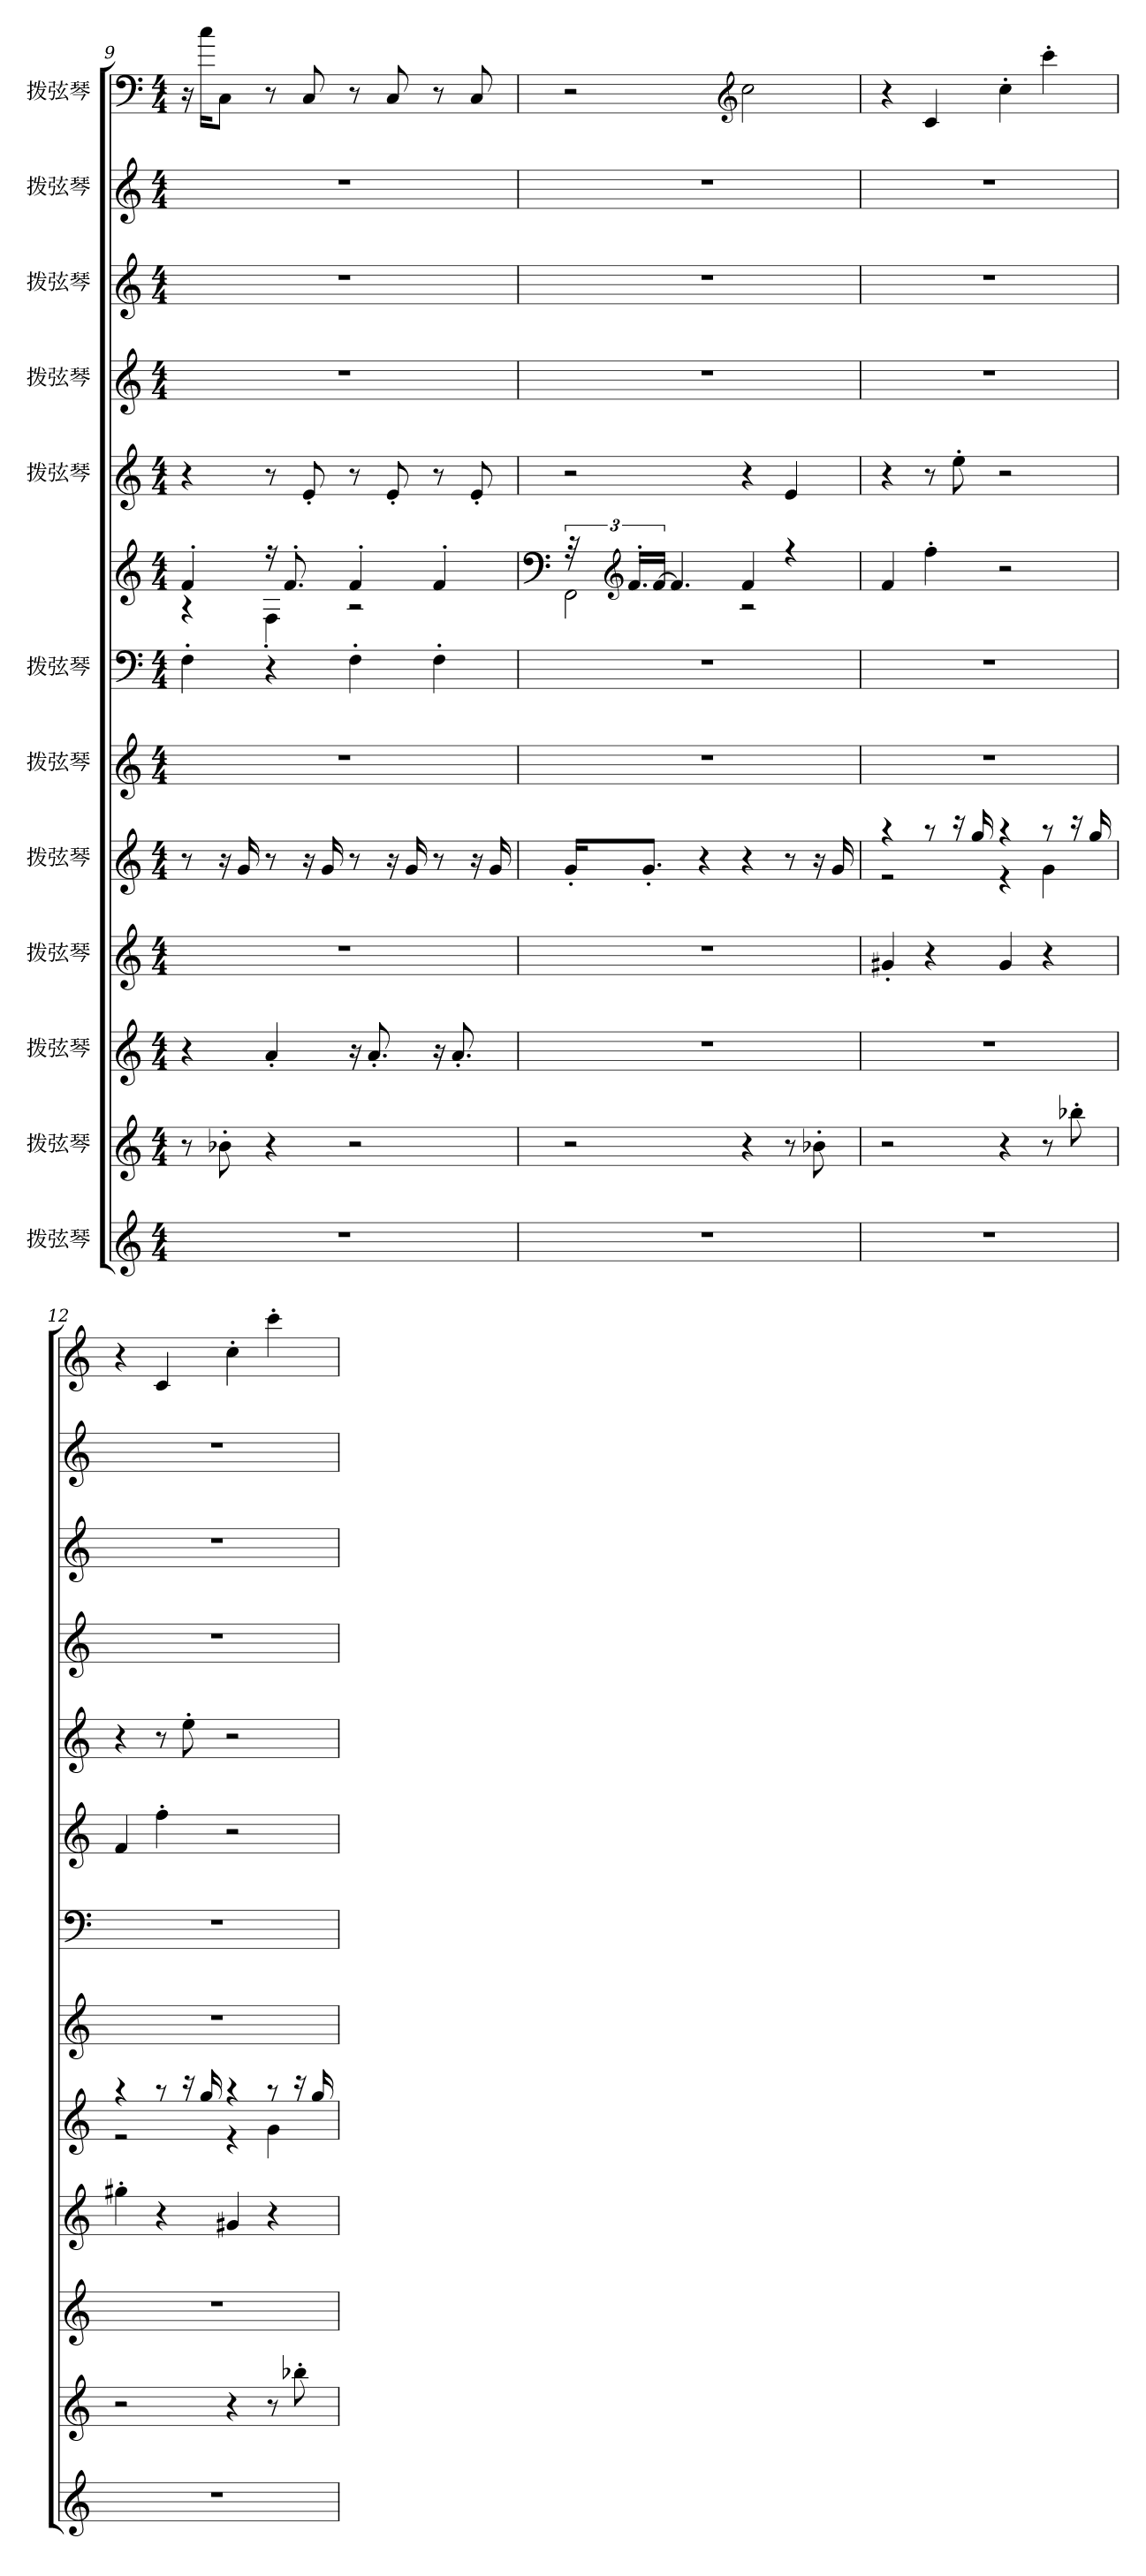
**kern	**kern	**kern	**kern	**kern	**kern	**kern	**kern	**kern	**kern	**kern	**kern	**kern
*part12	*part11	*part10	*part9	*part8	*part7	*part6	*part6	*part5	*part4	*part3	*part2	*part1
*staff13	*staff12	*staff11	*staff10	*staff9	*staff8	*staff7	*staff6	*staff5	*staff4	*staff3	*staff2	*staff1
*I"拨弦琴	*I"拨弦琴	*I"拨弦琴	*I"拨弦琴	*I"拨弦琴	*I"拨弦琴	*I"拨弦琴	*	*I"拨弦琴	*I"拨弦琴	*I"拨弦琴	*I"拨弦琴	*I"拨弦琴
*clefG2	*clefG2	*clefG2	*clefG2	*clefG2	*clefG2	*clefF4	*clefG2	*clefG2	*clefG2	*clefG2	*clefG2	*clefF4
*k[]	*k[]	*k[]	*k[]	*k[]	*k[]	*k[]	*k[]	*k[]	*k[]	*k[]	*k[]	*k[]
*M4/4	*M4/4	*M4/4	*M4/4	*M4/4	*M4/4	*M4/4	*M4/4	*M4/4	*M4/4	*M4/4	*M4/4	*M4/4
=9	=9	=9	=9	=9	=9	=9	=9	=9	=9	=9	=9	=9
*	*	*	*	*	*	*	*^	*	*	*	*	*
1r	8r	4r	1r	8r	1r	4F'\	4f'/	4r	4r	1r	1r	1r	16r
.	.	.	.	.	.	.	.	.	.	.	.	.	16cc\KL
.	8b-X'\	.	.	16r	.	.	.	.	.	.	.	.	8C\J
.	.	.	.	16g/	.	.	.	.	.	.	.	.	.
.	4r	4a'/	.	8r	.	4r	16r	4F'\	8r	.	.	.	8r
.	.	.	.	.	.	.	8.f'/	.	.	.	.	.	.
.	.	.	.	16r	.	.	.	.	8e'/	.	.	.	8C/
.	.	.	.	16g/	.	.	.	.	.	.	.	.	.
.	2r	16r	.	8r	.	4F'\	4f'/	2r	8r	.	.	.	8r
.	.	8.a'/	.	.	.	.	.	.	.	.	.	.	.
.	.	.	.	16r	.	.	.	.	8e'/	.	.	.	8C/
.	.	.	.	16g/	.	.	.	.	.	.	.	.	.
.	.	16r	.	8r	.	4F'\	4f'/	.	8r	.	.	.	8r
.	.	8.a'/	.	.	.	.	.	.	.	.	.	.	.
.	.	.	.	16r	.	.	.	.	8e'/	.	.	.	8C/
.	.	.	.	16g/	.	.	.	.	.	.	.	.	.
!!LO:PB:g=z
=10	=10	=10	=10	=10	=10	=10	=10	=10	=10	=10	=10	=10	=10
*	*	*	*	*	*	*	*clefF4	*	*	*	*	*	*
1r	2r	1r	1r	16g'/KL	1r	1r	48r	2FF\	2r	1r	1r	1r	2r
*	*	*	*	*	*	*	*clefG2	*	*	*	*	*	*
.	.	.	.	.	.	.	24.f'/LL	.	.	.	.	.	.
.	.	.	.	8.g'/J	.	.	.	.	.	.	.	.	.
.	.	.	.	.	.	.	[24f/JJ	.	.	.	.	.	.
.	.	.	.	.	.	.	4.f/]	.	.	.	.	.	.
.	.	.	.	4r	.	.	.	.	.	.	.	.	.
*	*	*	*	*	*	*	*	*	*	*	*	*	*clefG2
.	4r	.	.	4r	.	.	4f/	2r	4r	.	.	.	2cc\
.	8r	.	.	8r	.	.	4r	.	4e/	.	.	.	.
.	8b-X'\	.	.	16r	.	.	.	.	.	.	.	.	.
.	.	.	.	16g/	.	.	.	.	.	.	.	.	.
*	*	*	*	*	*	*	*v	*v	*	*	*	*	*
=11	=11	=11	=11	=11	=11	=11	=11	=11	=11	=11	=11	=11
*	*	*	*	*^	*	*	*	*	*	*	*	*
1r	2r	1r	4g#X'/	4r	2r	1r	1r	4f/	4r	1r	1r	1r	4r
.	.	.	4r	8r	.	.	.	4ff'\	8r	.	.	.	4c/
.	.	.	.	16r	.	.	.	.	8ee'\	.	.	.	.
.	.	.	.	16gg/	.	.	.	.	.	.	.	.	.
.	4r	.	4g#/	4r	4r	.	.	2r	2r	.	.	.	4cc'\
.	8r	.	4r	8r	4g\	.	.	.	.	.	.	.	4ccc'\
.	8bb-X'\	.	.	16r	.	.	.	.	.	.	.	.	.
.	.	.	.	16gg/	.	.	.	.	.	.	.	.	.
=12	=12	=12	=12	=12	=12	=12	=12	=12	=12	=12	=12	=12	=12
1r	2r	1r	4gg#X'\	4r	2r	1r	1r	4f/	4r	1r	1r	1r	4r
.	.	.	4r	8r	.	.	.	4ff'\	8r	.	.	.	4c/
.	.	.	.	16r	.	.	.	.	8ee'\	.	.	.	.
.	.	.	.	16gg/	.	.	.	.	.	.	.	.	.
.	4r	.	4g#X/	4r	4r	.	.	2r	2r	.	.	.	4cc'\
.	8r	.	4r	8r	4g\	.	.	.	.	.	.	.	4ccc'\
.	8bb-X'\	.	.	16r	.	.	.	.	.	.	.	.	.
.	.	.	.	16gg/	.	.	.	.	.	.	.	.	.
*	*	*	*	*v	*v	*	*	*	*	*	*	*	*
=	=	=	=	=	=	=	=	=	=	=	=	=
*-	*-	*-	*-	*-	*-	*-	*-	*-	*-	*-	*-	*-
